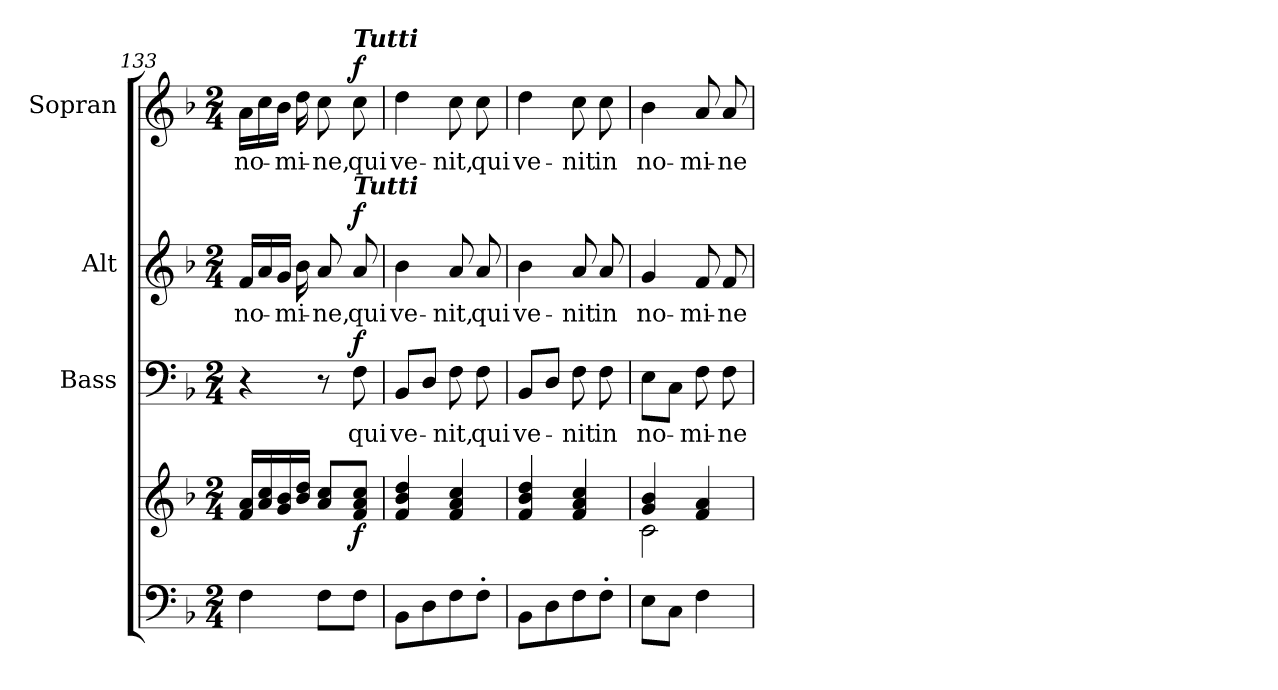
**kern	**kern	**dynam	**kern	**text	**dynam	**kern	**text	**dynam	**kern	**text	**dynam
*part4	*part4	*part4	*part3	*part3	*part3	*part2	*part2	*part2	*part1	*part1	*part1
*staff5	*staff4	*staff4/5	*staff3	*staff3	*staff3	*staff2	*staff2	*staff2	*staff1	*staff1	*staff1
*	*	*	*I"Bass	*	*	*I"Alt	*	*	*I"Sopran	*	*
*	*	*	*I'B.	*	*	*I'A.	*	*	*I'S.	*	*
!!LO:LB:g=z
*clefF4	*clefG2	*	*clefF4	*	*	*clefG2	*	*	*clefG2	*	*
*k[b-]	*k[b-]	*	*k[b-]	*	*	*k[b-]	*	*	*k[b-]	*	*
*F:	*F:	*	*F:	*	*	*F:	*	*	*F:	*	*
*M2/4	*M2/4	*	*M2/4	*	*	*M2/4	*	*	*M2/4	*	*
=133	=133	=133	=133	=133	=133	=133	=133	=133	=133	=133	=133
!	!	!	!	!	!	!	!LO:LY:b	!	!	!LO:LY:b	!
4F\	16f/ 16a/LL	.	4r	.	.	16f/LL	no-	.	16a\LL	no-	.
.	16a/ 16cc/	.	.	.	.	16a/	.	.	16cc\	.	.
.	16g/ 16b-/	.	.	.	.	16g/JJ	.	.	16b-\JJ	.	.
!	!	!	!	!	!	!	!LO:LY:b	!	!	!LO:LY:b	!
.	16b-/ 16dd/JJ	.	.	.	.	16b-\	-mi-	.	16dd\	-mi-	.
!	!	!	!	!	!	!	!LO:LY:b	!	!	!LO:LY:b	!
8F\L	8a/ 8cc/L	.	8r	.	.	8a/	-ne,	.	8cc\	-ne,	.
!	!	!	!	!	!	!	!	!	!LO:TX:a:Bi:t=Tutti	!	!
!	!	!	!	!	!	!LO:TX:a:Bi:t=Tutti	!	!	!	!	!
!	!	!LO:DY:b	!	!LO:LY:b	!LO:DY:a	!	!LO:LY:b	!LO:DY:a	!	!LO:LY:b	!LO:DY:a
8F\J	8f/ 8a/ 8cc/J	f	8F\	qui	f	8a/	qui	f	8cc\	qui	f
=134	=134	=134	=134	=134	=134	=134	=134	=134	=134	=134	=134
!	!	!	!	!LO:LY:b	!	!	!LO:LY:b	!	!	!LO:LY:b	!
8BB-\L	4f/ 4b-/ 4dd/	.	8BB-/L	ve-	.	4b-\	ve-	.	4dd\	ve-	.
8D\	.	.	8D/J	.	.	.	.	.	.	.	.
!	!	!	!	!LO:LY:b	!	!	!LO:LY:b	!	!	!LO:LY:b	!
8F\	4f/ 4a/ 4cc/	.	8F\	-nit,	.	8a/	-nit,	.	8cc\	-nit,	.
!	!	!	!	!LO:LY:b	!	!	!LO:LY:b	!	!	!LO:LY:b	!
8F'>\J	.	.	8F\	qui	.	8a/	qui	.	8cc\	qui	.
=135	=135	=135	=135	=135	=135	=135	=135	=135	=135	=135	=135
!	!	!	!	!LO:LY:b	!	!	!LO:LY:b	!	!	!LO:LY:b	!
8BB-\L	4f/ 4b-/ 4dd/	.	8BB-/L	ve-	.	4b-\	ve-	.	4dd\	ve-	.
8D\	.	.	8D/J	.	.	.	.	.	.	.	.
!	!	!	!	!LO:LY:b	!	!	!LO:LY:b	!	!	!LO:LY:b	!
8F\	4f/ 4a/ 4cc/	.	8F\	-nit	.	8a/	-nit	.	8cc\	-nit	.
!	!	!	!	!LO:LY:b	!	!	!LO:LY:b	!	!	!LO:LY:b	!
8F'>\J	.	.	8F\	in	.	8a/	in	.	8cc\	in	.
=136	=136	=136	=136	=136	=136	=136	=136	=136	=136	=136	=136
*	*^	*	*	*	*	*	*	*	*	*	*
!	!	!	!	!	!LO:LY:b	!	!	!LO:LY:b	!	!	!LO:LY:b	!
8E\L	4g/ 4b-/	2c\	.	8E\L	no-	.	4g/	no-	.	4b-\	no-	.
8C\J	.	.	.	8C\J	.	.	.	.	.	.	.	.
!	!	!	!	!	!LO:LY:b	!	!	!LO:LY:b	!	!	!LO:LY:b	!
4F\	4f/ 4a/	.	.	8F\	-mi-	.	8f/	-mi-	.	8a/	-mi-	.
!	!	!	!	!	!LO:LY:b	!	!	!LO:LY:b	!	!	!LO:LY:b	!
.	.	.	.	8F\	-ne	.	8f/	-ne	.	8a/	-ne	.
*	*v	*v	*	*	*	*	*	*	*	*	*	*
=	=	=	=	=	=	=	=	=	=	=	=
*-	*-	*-	*-	*-	*-	*-	*-	*-	*-	*-	*-
